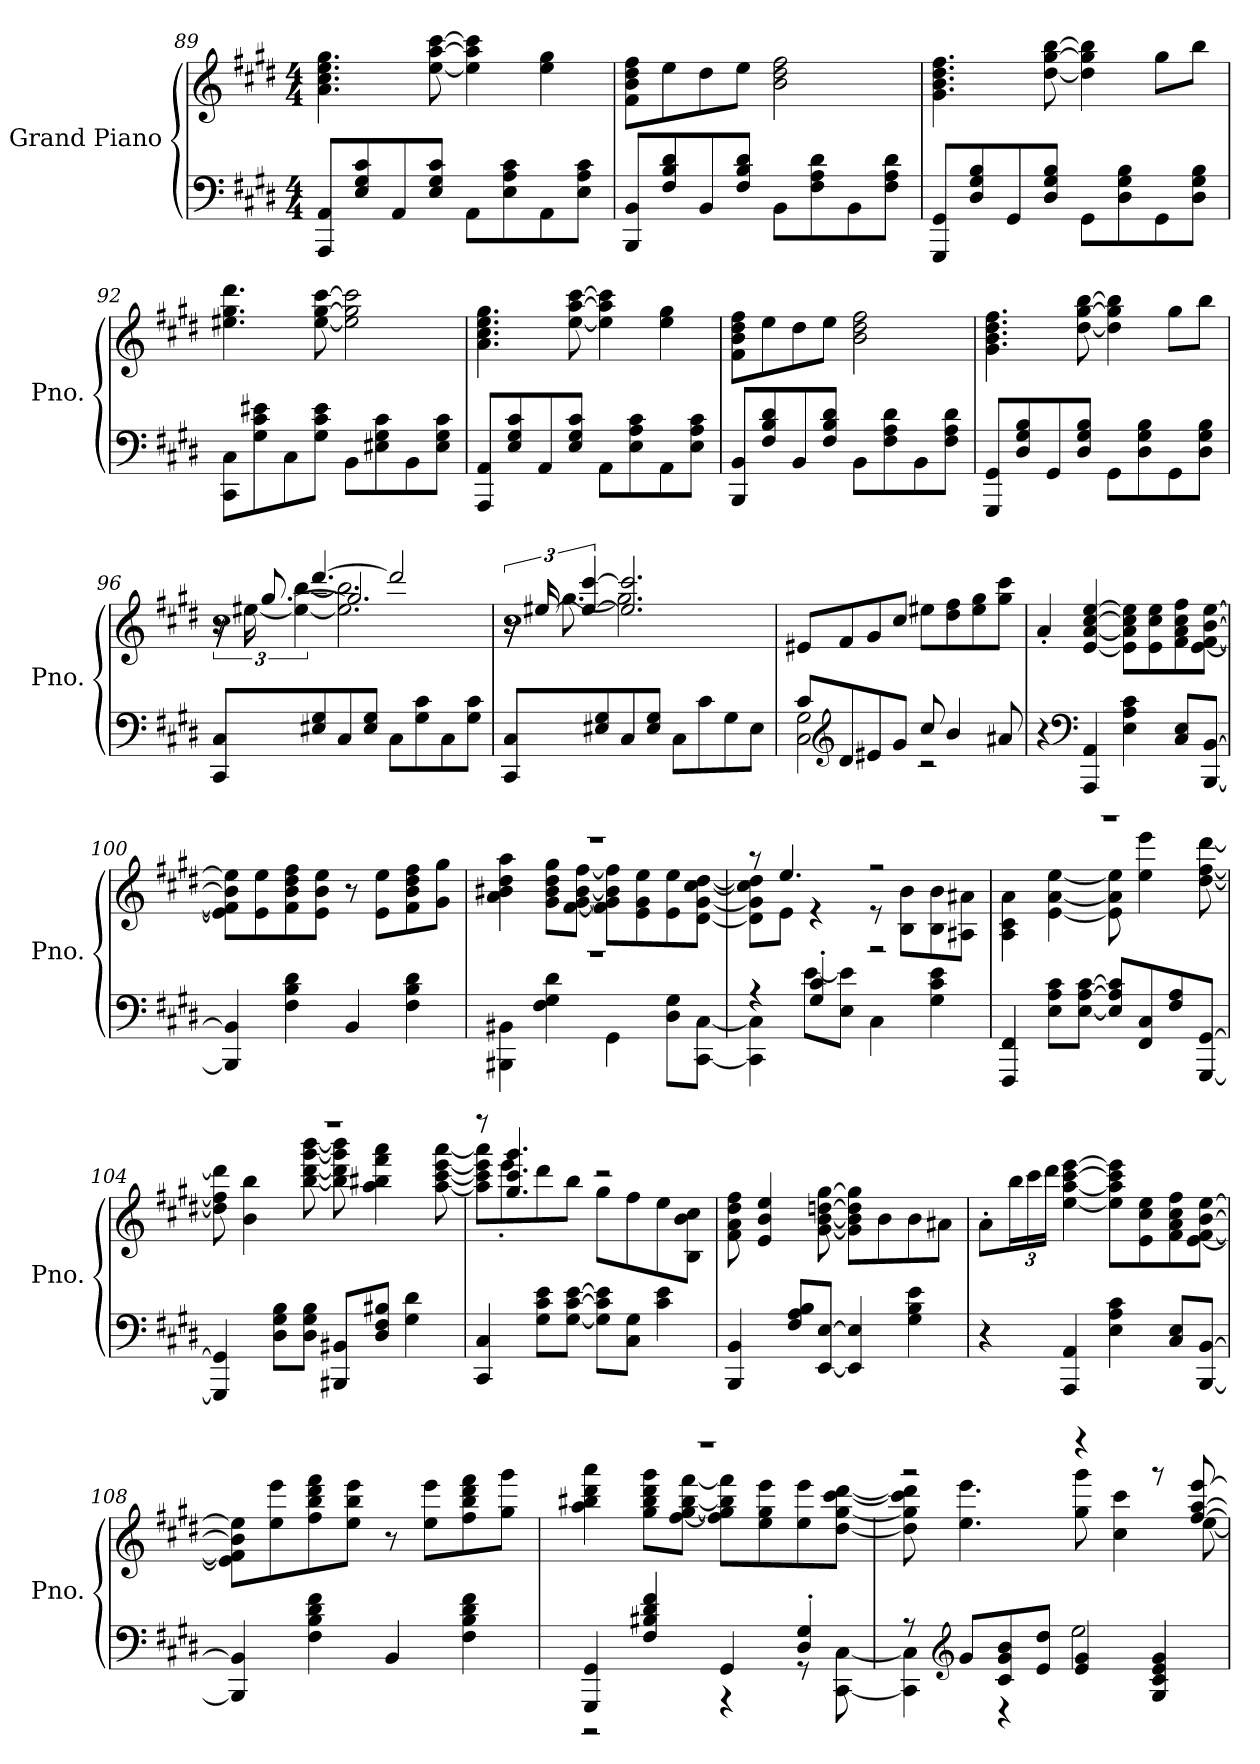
**kern	**kern
*part1	*part1
*staff2	*staff1
*I"Grand Piano	*
*I'Pno.	*
*clefF4	*clefG2
*k[f#c#g#d#]	*k[f#c#g#d#]
*M4/4	*M4/4
=89	=89
8AAA/ 8AA/L	4.a\ 4.cc#\ 4.ee\ 4.gg#\
8E/ 8G#/ 8c#/	.
8AA/	.
8E/ 8G#/ 8c#/J	[8ee\ [8aa\ [8ccc#\
8AA\L	4ee\] 4aa\] 4ccc#\]
8E\ 8A\ 8c#\	.
8AA\	4ee\ 4gg#\
8E\ 8A\ 8c#\J	.
=90	=90
8BBB/ 8BB/L	8f#\ 8b\ 8dd#\ 8ff#\L
8F#/ 8B/ 8d#/	8ee\
8BB/	8dd#\
8F#/ 8B/ 8d#/J	8ee\J
8BB\L	2b\ 2dd#\ 2ff#\
8F#\ 8A\ 8d#\	.
8BB\	.
8F#\ 8A\ 8d#\J	.
=91	=91
8GGG#/ 8GG#/L	4.g#\ 4.b\ 4.dd#\ 4.ff#\
8D#/ 8G#/ 8B/	.
8GG#/	.
8D#/ 8G#/ 8B/J	[8dd#\ [8gg#\ [8bb\
8GG#\L	4dd#\] 4gg#\] 4bb\]
8D#\ 8G#\ 8B\	.
8GG#\	8gg#\L
8D#\ 8G#\ 8B\J	8bb\J
!!LO:LB:g=z
=92	=92
8CC#\ 8C#\L	4.ee#X\ 4.gg#\ 4.ddd#\
8G#\ 8c#\ 8e#X\	.
8C#\	.
8G#\ 8c#\ 8e#\J	[8ee#\ [8gg#\ [8ccc#\
8BB\L	2ee#\] 2gg#\] 2ccc#\]
8E#X\ 8G#\ 8c#\	.
8BB\	.
8E#\ 8G#\ 8c#\J	.
=93	=93
8AAA/ 8AA/L	4.a\ 4.cc#\ 4.ee\ 4.gg#\
8E/ 8G#/ 8c#/	.
8AA/	.
8E/ 8G#/ 8c#/J	[8ee\ [8aa\ [8ccc#\
8AA\L	4ee\] 4aa\] 4ccc#\]
8E\ 8A\ 8c#\	.
8AA\	4ee\ 4gg#\
8E\ 8A\ 8c#\J	.
=94	=94
8BBB/ 8BB/L	8f#\ 8b\ 8dd#\ 8ff#\L
8F#/ 8B/ 8d#/	8ee\
8BB/	8dd#\
8F#/ 8B/ 8d#/J	8ee\J
8BB\L	2b\ 2dd#\ 2ff#\
8F#\ 8A\ 8d#\	.
8BB\	.
8F#\ 8A\ 8d#\J	.
=95	=95
8GGG#/ 8GG#/L	4.g#\ 4.b\ 4.dd#\ 4.ff#\
8D#/ 8G#/ 8B/	.
8GG#/	.
8D#/ 8G#/ 8B/J	[8dd#\ [8gg#\ [8bb\
8GG#\L	4dd#\] 4gg#\] 4bb\]
8D#\ 8G#\ 8B\	.
8GG#\	8gg#\L
8D#\ 8G#\ 8B\J	8bb\J
!!LO:LB:g=z
=96	=96
*	*^
*	*	*^
*	*	*	*^
8CC#/ 8C#/L	8r	24r	16r	1cc#
.	.	[24ee#X\	.	.
.	.	.	[8.gg#/	.
.	.	6ee#\_ [6bb\	.	.
8E#X/ 8G#/	[4.ddd#/	.	.	.
8C#/	.	2.ee#\] 2.bb\]	2.gg#/]	.
8E#/ 8G#/J	.	.	.	.
8C#\L	2ddd#/]	.	.	.
8G#\ 8c#\	.	.	.	.
8C#\	.	.	.	.
8G#\ 8c#\J	.	.	.	.
*	*	*	*v	*v
=97	=97	=97	=97
8CC#/ 8C#/L	24r	16r	1cc#
.	[24ee#X/	.	.
.	.	[8.gg#\	.
.	6ee#/_ [6ccc#/	.	.
8E#X/ 8G#/	.	.	.
8C#/	2.ee#/] 2.ccc#/]	2.gg#\]	.
8E#/ 8G#/J	.	.	.
8C#\L	.	.	.
8c#\	.	.	.
8G#\	.	.	.
8E#\J	.	.	.
*	*v	*v	*v
=98	=98
*^	*
8c#/L	2C#\ 2G#\	8e#X/L
*clefG2	*	*
8d#/	.	8f#/
8e#X/	.	8g#/
8g#/J	.	8cc#/J
8cc#/	2r	8ee#X\L
4b/	.	8dd#\ 8ff#\
.	.	8ee#\ 8gg#\
8a#X/	.	8gg#\ 8ccc#\J
*v	*v	*
!!LO:LB:g=z
=99	=99
4r	4a'/
*clefF4	*
4AAA/ 4AA/	[4e/ [4a/ [4cc#/ [4ee/
4E\ 4A\ 4c#\	8e\] 8a\] 8cc#\] 8ee\]L
.	8e\ 8cc#\ 8ee\
8C#/ 8E/L	8f#\ 8a\ 8cc#\ 8ff#\
[8BBB/ [8BB/J	[8e\ [8f#\ [8b\ [8ee\J
=100	=100
4BBB/] 4BB/]	8e\] 8f#\] 8b\] 8ee\]L
.	8e\ 8ee\
4F#\ 4B\ 4d#\	8f#\ 8b\ 8dd#\ 8ff#\
.	8e\ 8b\ 8ee\J
4BB/	8r
.	8e\ 8ee\L
4F#\ 4B\ 4d#\	8f#\ 8b\ 8dd#\ 8ff#\
.	8g#\ 8gg#\J
=101	=101
*^	*^
1r	4BBB#X\ 4BB#X\	1r	4a\ 4b#X\ 4dd#\ 4aa\
.	4F#\ 4G#\ 4d#\	.	8g#\ 8b#\ 8dd#\ 8gg#\L
.	.	.	[8f#\ [8g#\ [8b#\ [8ff#\J
.	4GG#\	.	8f#\] 8g#\] 8b#\] 8ff#\]L
.	.	.	8e\ 8g#\ 8ee\
.	8D#\ 8G#\L	.	8e\ 8ee\
.	[8CC#\ [8C#\J	.	[8d#\ [8g#\ [8cc#\ [8dd#\J
=102	=102	=102	=102
4r	4CC#\] 4C#\]	8r	8d#\] 8g#\] 8cc#\] 8dd#\]L
.	.	4.ee/	8e\J
4G#/' 4c#/'	[8e\L	.	4r
.	8E\ 8e\]J	.	.
2r	4C#\	2r	8r
.	.	.	8B\ 8b\L
.	4G#\ 4c#\ 4e\	.	8B\ 8b\
.	.	.	8A#X\ 8a#X\J
*v	*v	*	*
!!LO:LB:g=z	!!
=103	=103	=103
4FFF#/ 4FF#/	1r	4A\ 4c#\ 4a\
8E\ 8A\ 8c#\L	.	[4e\ [4a\ [4ee\
[8E\ [8A\ [8c#\J	.	.
8E/] 8A/] 8c#/]L	.	8e\] 8a\] 8ee\]
8FF#/ 8C#/	.	4ee\ 4eee\
8F#/ 8A/	.	.
[8GGG#/ [8GG#/J	.	[8dd#\ [8ff#\ [8ddd#\
=104	=104	=104
4GGG#/] 4GG#/]	1r	8dd#\] 8ff#\] 8ddd#\]
.	.	4b\ 4bb\
8D#\ 8G#\ 8B\L	.	.
8D#\ 8G#\ 8B\J	.	[8bb\ [8ddd#\ [8ggg#\ [8bbb\
8BBB#X/ 8BB#X/L	.	8bb\] 8ddd#\] 8ggg#\] 8bbb\]
8D#/ 8F#/ 8B#X/J	.	4aa\ 4bb#X\ 4fff#\ 4aaa\
4G#\ 4d#\	.	.
.	.	[8aa\ [8ccc#\ [8eee\ [8aaa\
=105	=105	=105
4CC#/ 4C#/	8r	8aa\] 8ccc#\] 8eee\] 8aaa\]L
.	4.gg#/ 4.ccc#/ 4.ggg#/	8eee'\
8G#\ 8c#\ 8e\L	.	8ddd#\
[8G#\ [8c#\ [8e\J	.	8bb\J
8G#\] 8c#\] 8e\]L	2r	8gg#\L
8C#\ 8G#\J	.	8ff#\
4c#\ 4e\	.	8ee\
.	.	8B\ 8b\ 8cc#\J
*	*v	*v
=106	=106
4BBB/ 4BB/	8f#\ 8a\ 8dd#\ 8ff#\
.	4e/ 4b/ 4ee/
8F#/ 8A/ 8B/L	.
[8EE/ [8E/J	[8g#\ [8b\ [8ddn\ [8gg#\
4EE/] 4E/]	8g#\] 8b\] 8dd\] 8gg#\]L
.	8b\
4G#\ 4B\ 4e\	8b\
.	8a#X\J
!!LO:PB:g=z
=107	=107
4r	8a'\L
*	*Xbrackettup
.	24bb\L
.	24ccc#\
.	24ddd#\JJ
4AAA/ 4AA/	[4ee\ [4aa\ [4ccc#\ [4eee\
4E\ 4A\ 4c#\	8ee\] 8aa\] 8ccc#\] 8eee\]L
.	8e\ 8cc#\ 8ee\
8C#/ 8E/L	8f#\ 8a\ 8cc#\ 8ff#\
[8BBB/ [8BB/J	[8e\ [8f#\ [8b\ [8ee\J
=108	=108
4BBB/] 4BB/]	8e\] 8f#\] 8b\] 8ee\]L
.	8ee\ 8eee\
4F#\ 4B\ 4d#\ 4f#\	8ff#\ 8bb\ 8ddd#\ 8fff#\
.	8ee\ 8bb\ 8eee\J
4BB/	8r
.	8ee\ 8eee\L
4F#\ 4B\ 4d#\ 4f#\	8ff#\ 8bb\ 8ddd#\ 8fff#\
.	8gg#\ 8ggg#\J
=109	=109
*^	*^
4GGG#/ 4GG#/	2r	1r	4aa\ 4bb#X\ 4ddd#\ 4aaa\
4F#/ 4B#X/ 4d#/ 4f#/	.	.	8gg#\ 8bb#\ 8ddd#\ 8ggg#\L
.	.	.	[8ff#\ [8gg#\ [8bb#\ [8fff#\J
4GG#/	4r	.	8ff#\] 8gg#\] 8bb#\] 8fff#\]L
.	.	.	8ee\ 8gg#\ 8eee\
4D#/' 4G#/'	8r	.	8ee\ 8eee\
.	[8CC#\ [8C#\	.	[8dd#\ [8gg#\ [8ccc#\ [8ddd#\J
!!LO:LB:g=z	!!
=110	=110	=110	=110
8r	4CC#\] 4C#\]	2r	8dd#\] 8gg#\] 8ccc#\] 8ddd#\]
*clefG2	*	*	*
8g#/L	.	.	4.ee\ 4.eee\
8c#/ 8g#/ 8b/	4r	.	.
8e/ 8dd#/J	.	.	.
4e/ 4g#/	2ee\	4r	8gg#\ 8ggg#\
.	.	.	4cc#\ 4ccc#\
4G#/ 4c#/ 4e/ 4g#/	.	8r	.
.	.	[8ff#/ [8aa/ [8eee/	[8ee\
*v	*v	*	*
*	*v	*v
=	=
*-	*-
